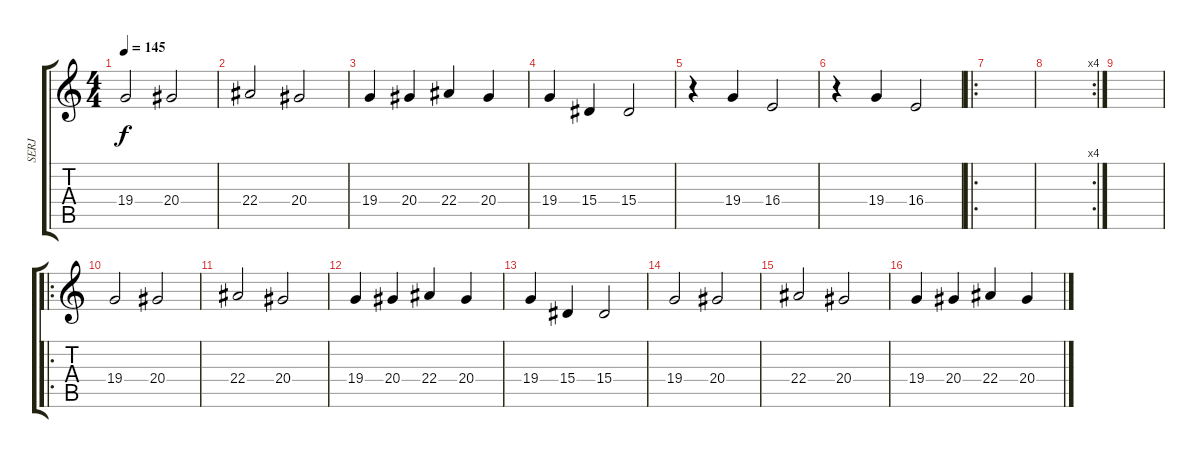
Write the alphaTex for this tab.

\track ("SERJ" "SERJ") {instrument lead2sawtooth}
\staff {score tabs}
\tuning (D4 A3 F3 C3 G2 C2) {hide}
\ts (4 4)
\tempo 145
\clef g2
\ks c
19.4.2{dy f} 20.4.2 |
22.4.2 20.4.2 |
19.4.4 20.4.4 22.4.4 20.4.4 |
19.4.4 15.4.4 15.4.2 |
r.4 19.4.4 16.4.2 |
r.4 19.4.4 16.4.2 |
\ro
|
\rc 4
|
|
\ro
19.4.2 20.4.2 |
22.4.2 20.4.2 |
19.4.4 20.4.4 22.4.4 20.4.4 |
19.4.4 15.4.4 15.4.2 |
19.4.2 20.4.2 |
22.4.2 20.4.2 |
19.4.4 20.4.4 22.4.4 20.4.4
